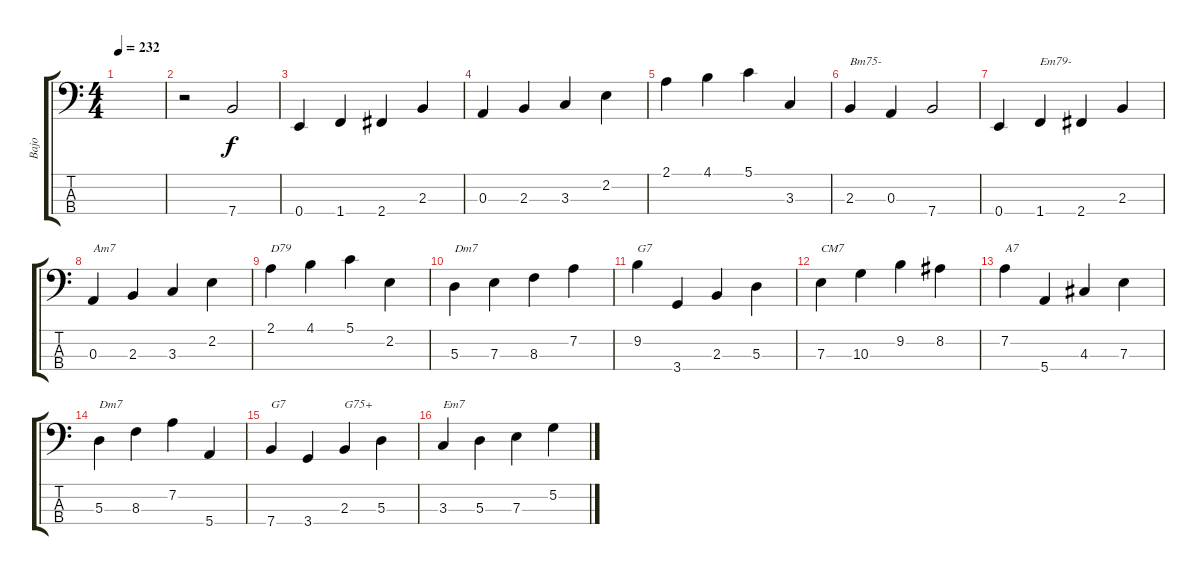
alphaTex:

\track ("Bajo" "Bajo") {instrument electricbassfinger}
\staff {score tabs}
\tuning (G2 D2 A1 E1) {hide}
\ts (4 4)
\tempo 232
\clef f4
\ks c
|
r.2 7.4.2 |
0.4.4 1.4.4 2.4.4 2.3.4 |
0.3.4 2.3.4 3.3.4 2.2.4 |
2.1.4 4.1.4 5.1.4 3.3.4 |
2.3.4{txt "Bm75-"} 0.3.4 7.4.2 |
0.4.4 1.4.4{txt "Em79-"} 2.4.4 2.3.4 |
0.3.4{txt "Am7"} 2.3.4 3.3.4 2.2.4 |
2.1.4{txt "D79"} 4.1.4 5.1.4 2.2.4 |
5.3.4{txt "Dm7"} 7.3.4 8.3.4 7.2.4 |
9.2.4{txt "G7"} 3.4.4 2.3.4 5.3.4 |
7.3.4{txt "CM7"} 10.3.4 9.2.4 8.2.4 |
7.2.4{txt "A7"} 5.4.4 4.3.4 7.3.4 |
5.3.4{txt "Dm7"} 8.3.4 7.2.4 5.4.4 |
7.4.4{txt "G7"} 3.4.4 2.3.4{txt "G75+"} 5.3.4 |
3.3.4{txt "Em7"} 5.3.4 7.3.4 5.2.4
